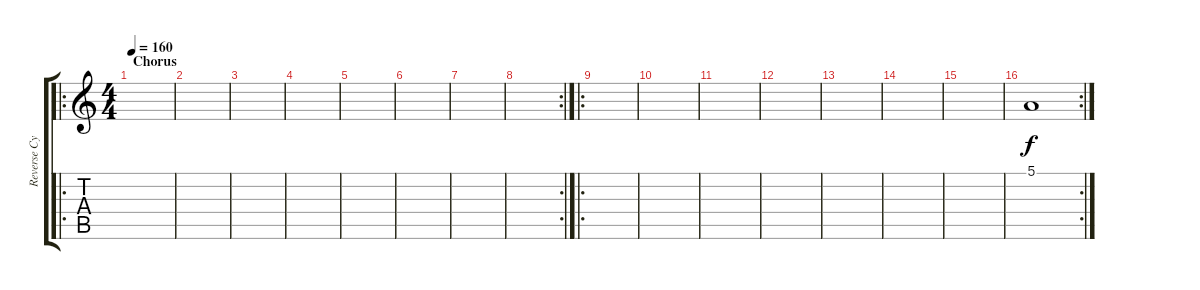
\track ("Reverse Cymbal" "Reverse Cy") {instrument reversecymbal}
\staff {score tabs}
\tuning (E4 B3 G3 D3 A2 E2) {hide}
\ro
\ts (4 4)
\section ("" "Chorus")
\tempo 160
\clef g2
\ks c
|
|
|
|
|
|
|
\rc 2
|
\ro
|
|
|
|
|
|
|
\rc 2
5.1.1
